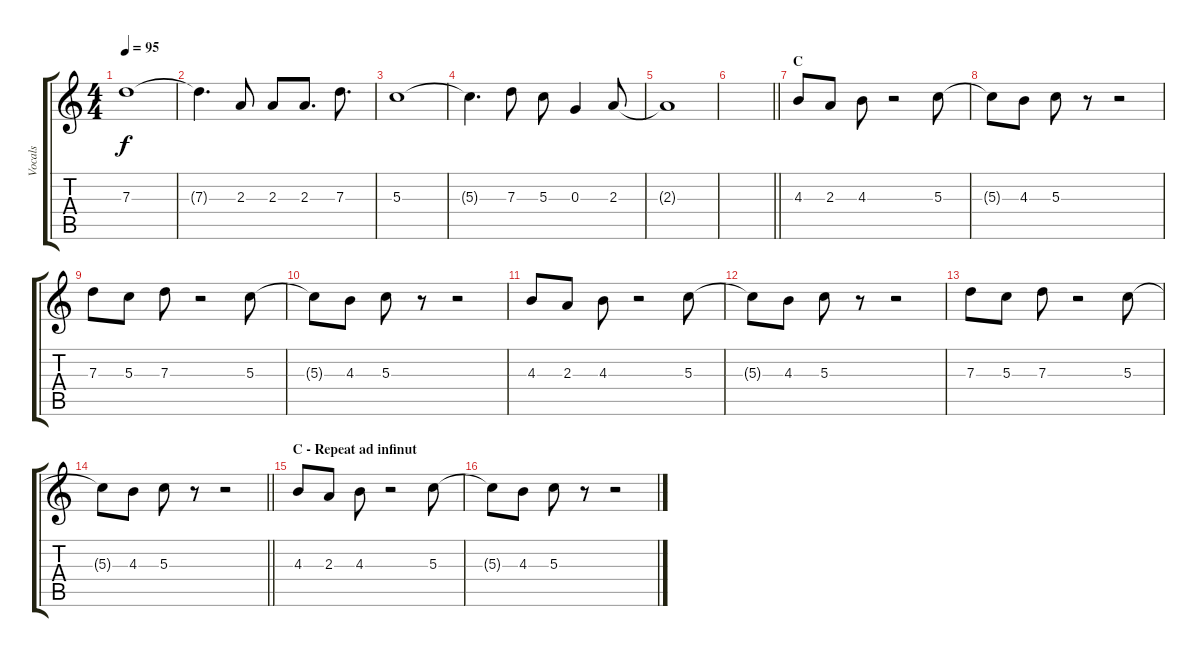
\track ("Vocals" "Vocals") {instrument acousticguitarsteel}
\staff {score tabs}
\tuning (E4 B3 G3 D3 A2 E2) {hide}
\ts (4 4)
\tempo 95
\clef g2
\ks c
7.3.1{dy f} |
7.3{t}.4{d} 2.3.8 2.3.8 2.3.8{d} 7.3.8{d} |
5.3.1 |
5.3{t}.4{d} 7.3.8 5.3.8 0.3.4 2.3.8 |
2.3{t}.1 |
\barLineRight lightlight
|
\section ("" "C")
4.3.8 2.3.8 4.3.8 r.2 5.3.8 |
5.3{t}.8 4.3.8 5.3.8 r.8 r.2 |
7.3.8 5.3.8 7.3.8 r.2 5.3.8 |
5.3{t}.8 4.3.8 5.3.8 r.8 r.2 |
4.3.8 2.3.8 4.3.8 r.2 5.3.8 |
5.3{t}.8 4.3.8 5.3.8 r.8 r.2 |
7.3.8 5.3.8 7.3.8 r.2 5.3.8 |
\barLineRight lightlight
5.3{t}.8 4.3.8 5.3.8 r.8 r.2 |
\section ("" "C - Repeat ad infinut")
4.3.8 2.3.8 4.3.8 r.2 5.3.8 |
5.3{t}.8 4.3.8 5.3.8 r.8 r.2
